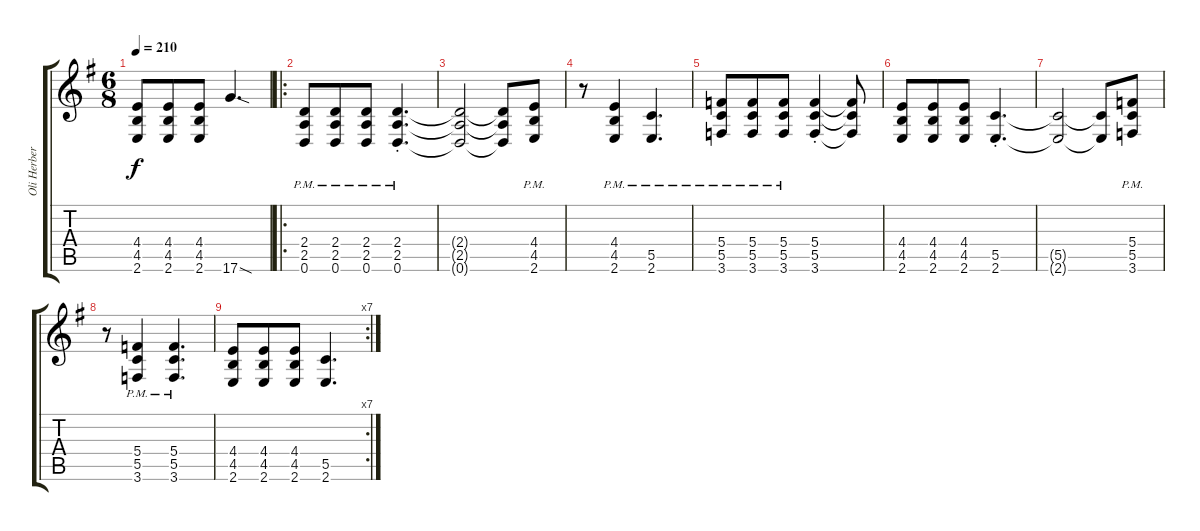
\track ("Oli Herbert" "Oli Herber") {instrument distortionguitar}
\staff {score tabs}
\tuning (D4 A3 F3 C3 G2 D2) {hide}
\ts (6 8)
\tempo 210
\clef g2
\ks g
(4.4 4.5 2.6).8{dy f} (4.4 4.5 2.6).8 (4.4 4.5 2.6).8 17.6{sod}.4{d} |
\ro
(2.4{pm} 2.5{pm} 0.6{pm}).8 (2.4{pm} 2.5{pm} 0.6{pm}).8 (2.4{pm} 2.5{pm} 0.6{pm}).8 (2.4{pm st} 2.5{pm st} 0.6{pm st}).4{d} |
(2.4{t} 2.5{t} 0.6{t}).2 (2.4{t} 2.5{t} 0.6{t}).8 (4.4{pm} 4.5{pm} 2.6{pm}).8 |
r.8 (4.4{pm} 4.5{pm} 2.6{pm}).4 (5.5{pm} 2.6{pm}).4{d} |
(5.4{pm} 5.5{pm} 3.6{pm}).8 (5.4{pm} 5.5{pm} 3.6{pm}).8 (5.4{pm} 5.5{pm} 3.6{pm}).8 (5.4{st} 5.5{st} 3.6{st}).4 (5.4{t} 5.5{t} 3.6{t}).8 |
(4.4 4.5 2.6).8 (4.4 4.5 2.6).8 (4.4 4.5 2.6).8 (5.5{st} 2.6{st}).4{d} |
(5.5{t} 2.6{t}).2 (5.5{t} 2.6{t}).8 (5.4{pm} 5.5{pm} 3.6{pm}).8 |
r.8 (5.4{pm} 5.5{pm} 3.6{pm}).4 (5.4{pm} 5.5{pm} 3.6{pm}).4{d} |
\rc 7
(4.4 4.5 2.6).8 (4.4 4.5 2.6).8 (4.4 4.5 2.6).8 (5.5 2.6).4{d}
